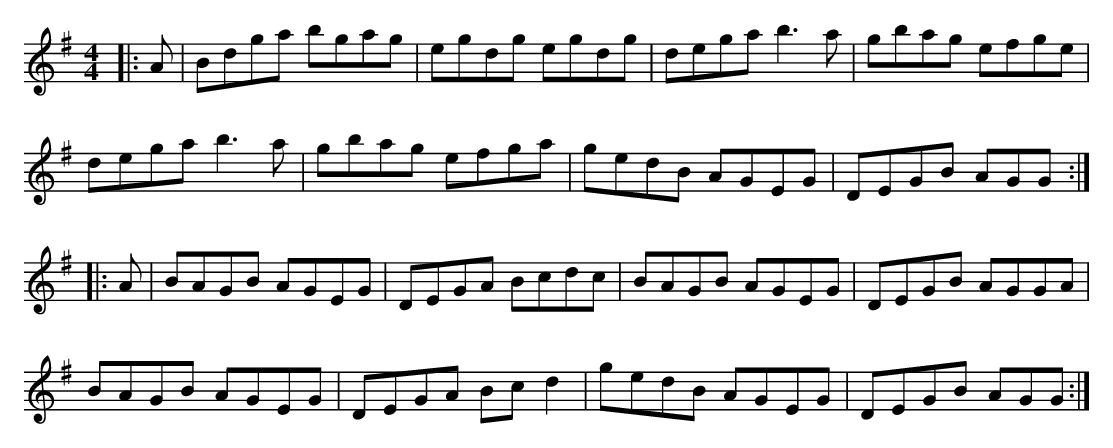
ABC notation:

X:1
M:4/4
K:G
|:A|Bdga bgag|egdg egdg|dega b3 a|gbag efge|
dega b3 a|gbag efga|gedB AGEG|DEGB AGG:|
|:A|BAGB AGEG|DEGA Bcdc|BAGB AGEG|DEGB AGGA|
BAGB AGEG|DEGA Bc d2|gedB AGEG|DEGB AGG:|
